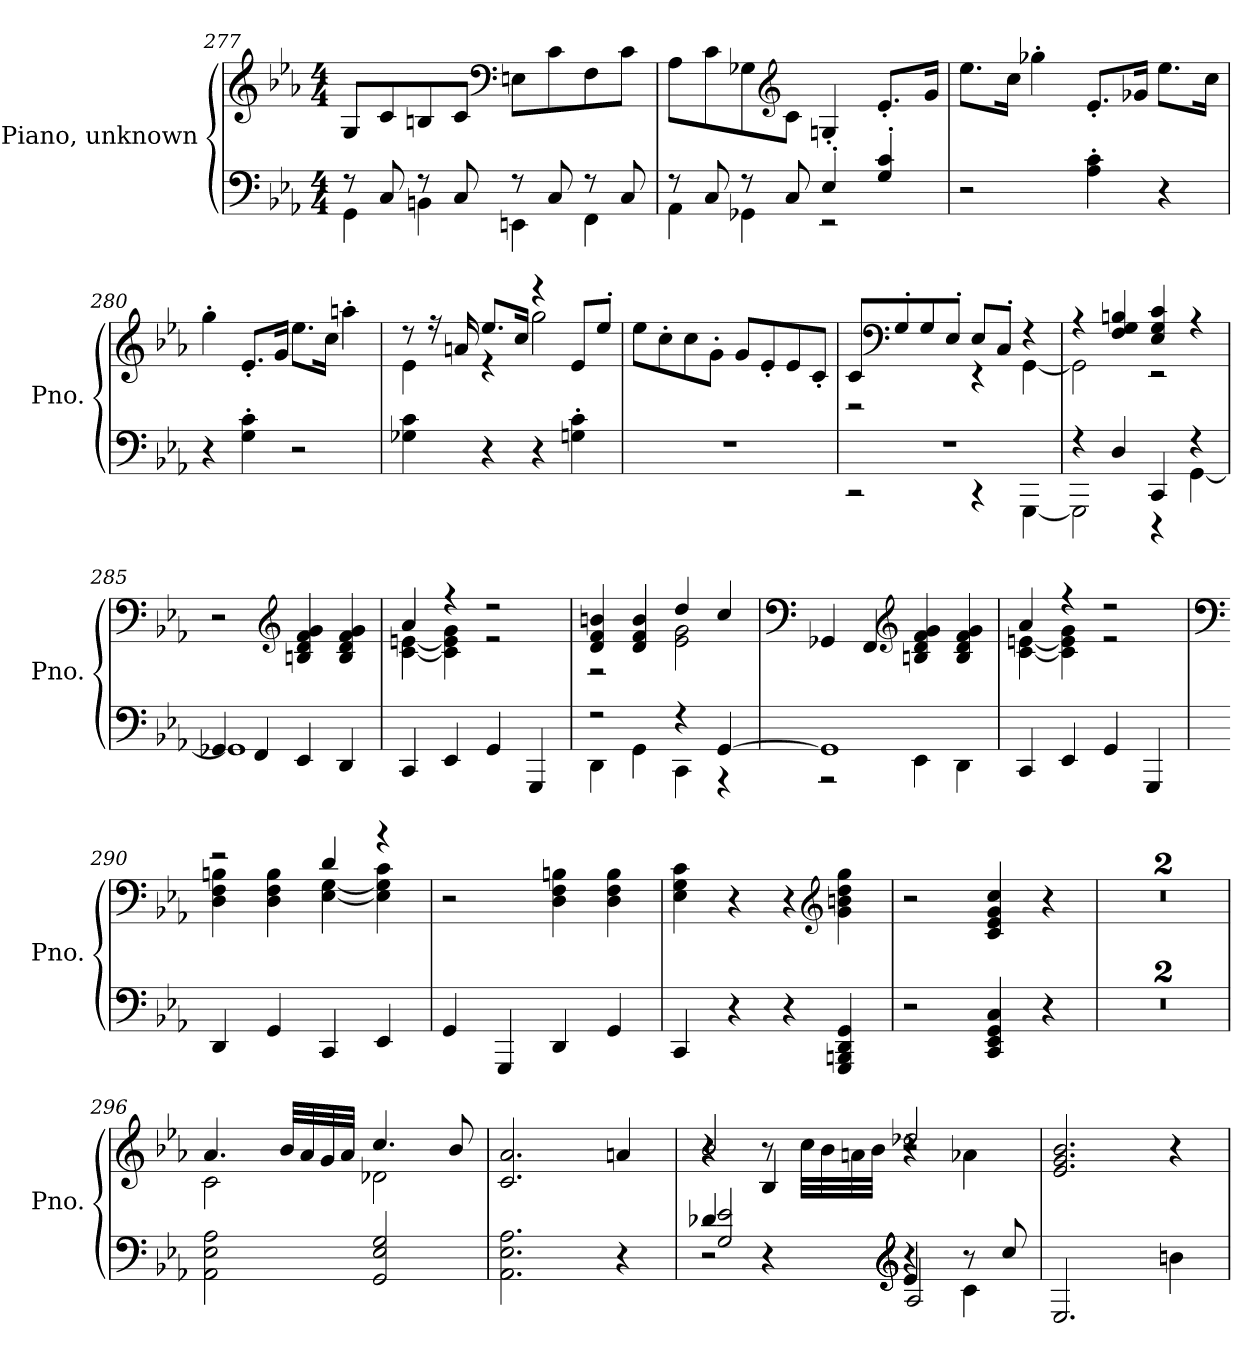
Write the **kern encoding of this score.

**kern	**kern
*part1	*part1
*staff2	*staff1
*I"Piano, unknown	*
*I'Pno.	*
*clefF4	*clefG2
*k[b-e-a-]	*k[b-e-a-]
*M4/4	*M4/4
=277	=277
*^	*
8r	4GG\	8G/L
8C/	.	8c/
8r	4BBn\	8Bn/
8C/	.	8c/J
*	*	*clefF4
8r	4EEn\	8En\L
8C/	.	8c\
8r	4FF\	8F\
8C/	.	8c\J
=278	=278	=278
8r	4AA-\	8A-\L
8C/	.	8c\
8r	4GG-X\	8G-X\
*	*	*clefG2
8C/	.	8c\J
4E-'/	2r	4Gn'/
4G/' 4c/'	.	8.e-'/L
.	.	16g/Jk
*v	*v	*
!!LO:LB:g=z
=279	=279
2r	8.ee-\L
.	16cc\Jk
.	4gg-X'\
4A-\' 4c\'	8.e-'/L
.	16g-X/Jk
4r	8.ee-\L
.	16cc\Jk
=280	=280
4r	4gg'\
4G\' 4c\'	8.e-'/L
.	16g/Jk
2r	8.ee-\L
.	16cc\Jk
.	4aan'\
=281	=281
*	*^
4G-X\ 4c\	8r	4e-\
.	16r	.
.	16an/	.
4r	8.ee-/L	4r
.	16cc/Jk	.
4r	4r	2gg\
4Gn\' 4c\'	8e-/L	.
.	8ee-'/J	.
*	*v	*v
=282	=282
1r	8ee-\L
.	8cc'\
.	8cc\
.	8g'\J
.	8g/L
.	8e-'/
.	8e-/
.	8c'/J
!!LO:PB:g=z
=283	=283
*^	*^
1r	2r	8c/L	2r
*	*	*clefF4	*
.	.	8G'/	.
.	.	8G/	.
.	.	8E-'/J	.
.	4r	8E-/L	4r
.	.	8C'/J	.
.	[4GGG\	4r	[4GG\
=284	=284	=284	=284
4r	2GGG\]	4r	2GG\]
4D/	.	4F/ 4G/ 4Bn/	.
4CC/	4r	4E-/ 4G/ 4c/	2r
4r	[4GG\	4r	.
*	*	*v	*v
=285	=285	=285
4GG-X/	1GG]	2r
4FF/	.	.
*	*	*clefG2
4EE-/	.	4Bn/ 4d/ 4f/ 4g/
4DD/	.	4B/ 4d/ 4f/ 4g/
*v	*v	*
=286	=286
*	*^
4CC/	4a-/	[4c\ [4en\
4EE-/	4r	4c\] 4e\] 4g\
4GG/	2r	2r
4GGG/	.	.
=287	=287	=287
*^	*	*
2r	4DD\	4d/ 4f/ 4bn/	2r
.	4GG\	4d/ 4f/ 4b/	.
4r	4CC\	4dd/	2e-\ 2g\
[4GG/	4r	4cc/	.
*	*	*v	*v
!!LO:LB:g=z
=288	=288	=288
*	*	*clefF4
1GG]	2r	4GG-X/
.	.	4FF/
*	*	*clefG2
.	4EE-\	4Bn/ 4d/ 4f/ 4g/
.	4DD\	4B/ 4d/ 4f/ 4g/
*v	*v	*
=289	=289
*	*^
4CC/	4a-/	[4c\ [4en\
4EE-/	4r	4c\] 4e\] 4g\
4GG/	2r	2r
4GGG/	.	.
=290	=290	=290
*	*clefF4	*
4DD/	2r	4D\ 4F\ 4Bn\
4GG/	.	4D\ 4F\ 4B\
4CC/	4d/	[4E-\ [4G\
4EE-/	4r	4E-\] 4G\] 4c\
*	*v	*v
=291	=291
4GG/	2r
4GGG/	.
4DD/	4D\ 4F\ 4Bn\
4GG/	4D\ 4F\ 4B\
=292	=292
4CC/	4E-\ 4G\ 4c\
4r	4r
4r	4r
*	*clefG2
4GGG/ 4BBBn/ 4DD/ 4GG/	4g\ 4bn\ 4dd\ 4gg\
=293	=293
2r	2r
4CC/ 4EE-/ 4GG/ 4C/	4c/ 4e-/ 4g/ 4cc/
4r	4r
=294	=294
1r	1r
!!LO:LB:g=z
=295	=295
1r	1r
=296	=296
*	*^
2AA-\ 2E-\ 2A-\	4.a-/	2c\
.	32b-/LLL	.
.	32a-/	.
.	32g/	.
.	32a-/JJJ	.
2GG/ 2E-/ 2G/	4.cc/	2d-X\
.	8b-/	.
*	*v	*v
=297	=297
2.AA-\ 2.E-\ 2.A-\	2.c/ 2.a-/
4r	4an/
=298	=298
*^	*^
*	*^	*	*^
4d-X/	2r	2G/ 2e-/	2b-/	4r	4r
4r	.	.	.	8r	4B-/
.	.	.	.	32cc\LLL	.
.	.	.	.	32b-\	.
.	.	.	.	32an\	.
.	.	.	.	32b-\JJJ	.
*clefG2	*	*	*	*	*
4e-/	4r	2A-/	2dd-X/	4r	2r
8r	4c\	.	.	4a-X\	.
8cc/	.	.	.	.	.
*v	*v	*v	*	*	*
*	*v	*v	*v
=299	=299
2.E-/	2.e-/ 2.g/ 2.b-/
4bn\	4r
=	=
*-	*-
